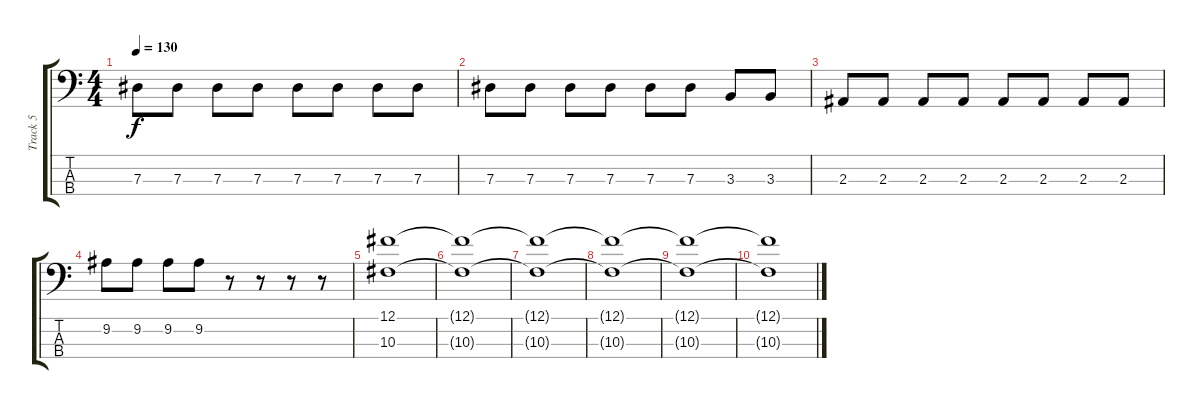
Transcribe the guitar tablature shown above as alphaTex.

\track ("Track 5" "Track 5") {instrument electricbassfinger}
\staff {score tabs}
\tuning (Gb2 Db2 Ab1 Eb1) {hide}
\ts (4 4)
\tempo 130
\clef f4
\ks c
7.3.8{dy f} 7.3.8 7.3.8 7.3.8 7.3.8 7.3.8 7.3.8 7.3.8 |
7.3.8 7.3.8 7.3.8 7.3.8 7.3.8 7.3.8 3.3.8 3.3.8 |
2.3.8 2.3.8 2.3.8 2.3.8 2.3.8 2.3.8 2.3.8 2.3.8 |
9.2.8 9.2.8 9.2.8 9.2.8 r.8 r.8 r.8 r.8 |
(12.1 10.3).1 |
(12.1{t} 10.3{t}).1 |
(12.1{t} 10.3{t}).1 |
(12.1{t} 10.3{t}).1 |
(12.1{t} 10.3{t}).1 |
(12.1{t} 10.3{t}).1
